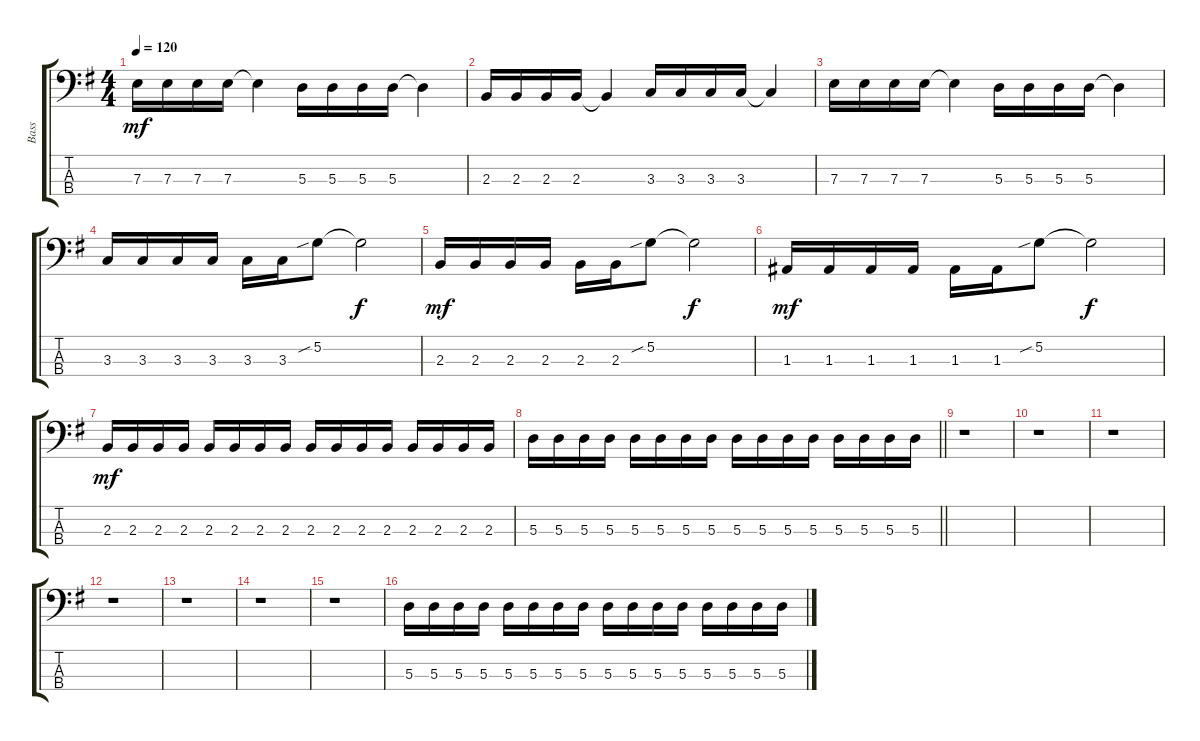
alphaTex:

\track ("Bass" "Bass") {instrument electricbassfinger}
\staff {score tabs}
\tuning (G2 D2 A1 E1) {hide}
\ts (4 4)
\tempo 120
\clef f4
\ks eminor
7.3.16{dy mf} 7.3.16 7.3.16 7.3.16 7.3{t}.4 5.3.16 5.3.16 5.3.16 5.3.16 5.3{t}.4 |
2.3.16 2.3.16 2.3.16 2.3.16 2.3{t}.4 3.3.16 3.3.16 3.3.16 3.3.16 3.3{t}.4 |
7.3.16 7.3.16 7.3.16 7.3.16 7.3{t}.4 5.3.16 5.3.16 5.3.16 5.3.16 5.3{t}.4 |
3.3.16 3.3.16 3.3.16 3.3.16 3.3.16 3.3.16 5.2{sib}.8 5.2{t}.2{dy f} |
2.3.16{dy mf} 2.3.16 2.3.16 2.3.16 2.3.16 2.3.16 5.2{sib}.8 5.2{t}.2{dy f} |
1.3.16{dy mf} 1.3.16 1.3.16 1.3.16 1.3.16 1.3.16 5.2{sib}.8 5.2{t}.2{dy f} |
2.3.16{dy mf} 2.3.16 2.3.16 2.3.16 2.3.16 2.3.16 2.3.16 2.3.16 2.3.16 2.3.16 2.3.16 2.3.16 2.3.16 2.3.16 2.3.16 2.3.16 |
\barLineRight lightlight
5.3.16 5.3.16 5.3.16 5.3.16 5.3.16 5.3.16 5.3.16 5.3.16 5.3.16 5.3.16 5.3.16 5.3.16 5.3.16 5.3.16 5.3.16 5.3.16 |
\section ("" "")
r.1 |
r.1 |
r.1 |
r.1 |
r.1 |
r.1 |
r.1 |
5.3.16 5.3.16 5.3.16 5.3.16 5.3.16 5.3.16 5.3.16 5.3.16 5.3.16 5.3.16 5.3.16 5.3.16 5.3.16 5.3.16 5.3.16 5.3.16
